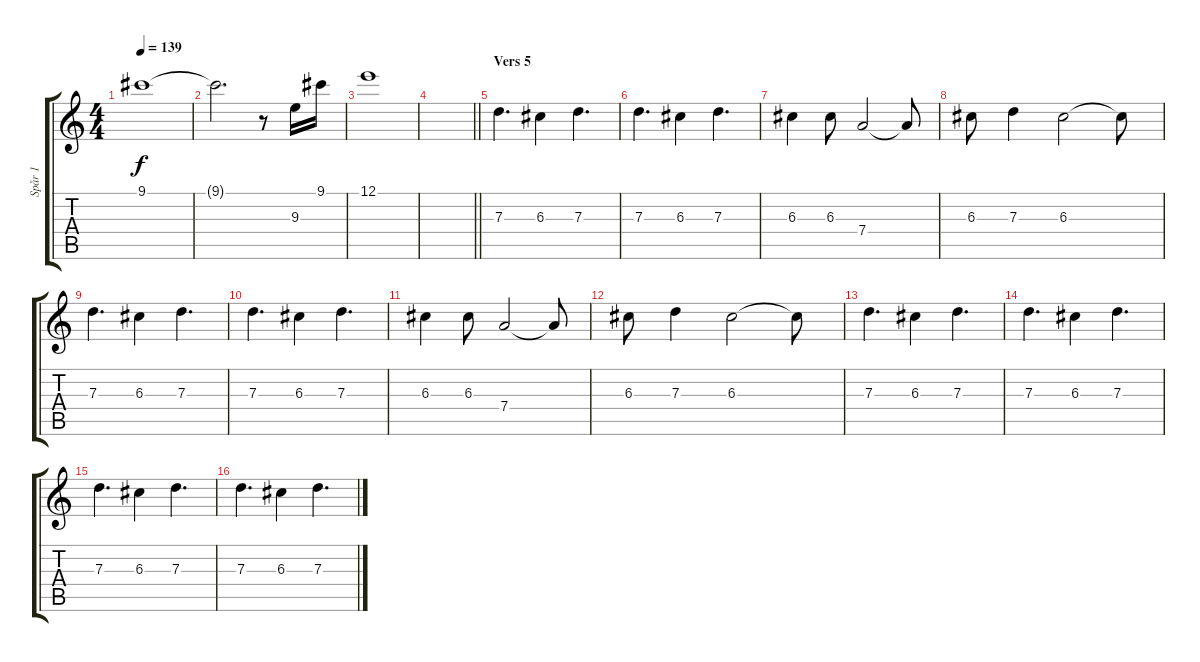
\track ("Spår 1" "Spår 1") {instrument overdrivenguitar}
\staff {score tabs}
\tuning (E4 B3 G3 D3 A2 E2) {hide}
\ts (4 4)
\tempo 139
\clef g2
\ks c
9.1.1{dy f} |
9.1{t}.2{d} r.8 9.3.16 9.1.16 |
12.1.1 |
\barLineRight lightlight
|
\section ("" "Vers 5")
7.3.4{d} 6.3.4 7.3.4{d} |
7.3.4{d} 6.3.4 7.3.4{d} |
6.3.4 6.3.8 7.4.2 7.4{t}.8 |
6.3.8 7.3.4 6.3.2 6.3{t}.8 |
7.3.4{d} 6.3.4 7.3.4{d} |
7.3.4{d} 6.3.4 7.3.4{d} |
6.3.4 6.3.8 7.4.2 7.4{t}.8 |
6.3.8 7.3.4 6.3.2 6.3{t}.8 |
7.3.4{d} 6.3.4 7.3.4{d} |
7.3.4{d} 6.3.4 7.3.4{d} |
7.3.4{d} 6.3.4 7.3.4{d} |
7.3.4{d} 6.3.4 7.3.4{d}
